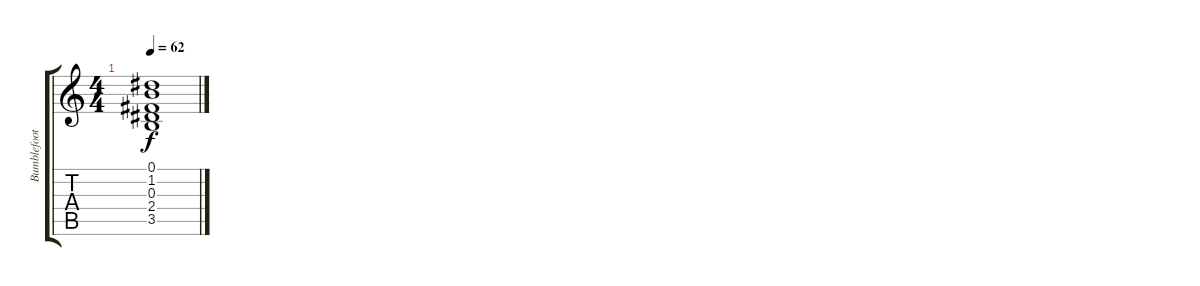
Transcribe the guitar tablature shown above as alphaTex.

\track ("Bumblefoot" "Bumblefoot") {instrument overdrivenguitar}
\staff {score tabs}
\tuning (Eb4 Bb3 Gb3 Db3 Ab2 Eb2) {hide}
\ts (4 4)
\tempo 62
\clef g2
\ks c
(0.1{t} 1.2{t} 0.3{t} 2.4{t} 3.5{t}).1{dy f}
